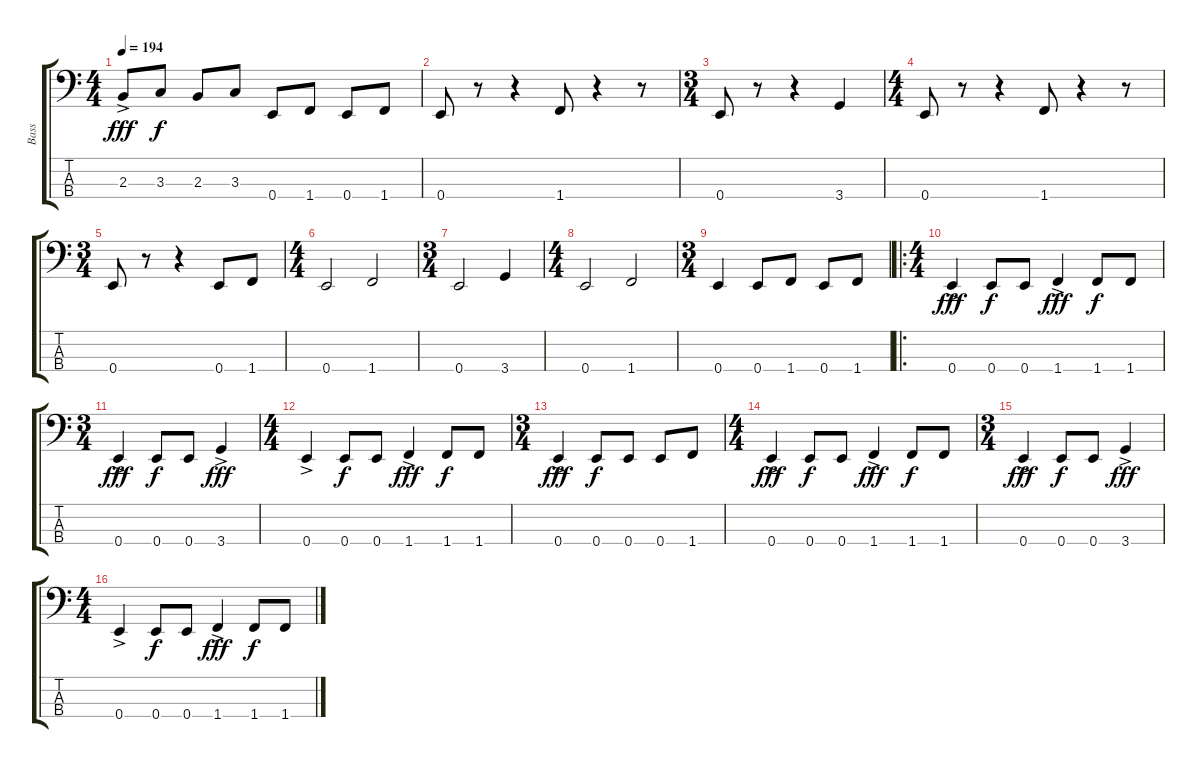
\track ("Bass" "Bass") {instrument electricbasspick}
\staff {score tabs}
\tuning (G2 D2 A1 E1) {hide}
\ts (4 4)
\tempo 194
\clef f4
\ks c
2.3{ac}.8{dy fff instrument electricbasspick} 3.3.8{dy f} 2.3.8 3.3.8 0.4.8 1.4.8 0.4.8 1.4.8 |
0.4.8 r.8 r.4 1.4.8 r.4 r.8 |
\ts (3 4)
0.4.8 r.8 r.4 3.4.4 |
\ts (4 4)
0.4.8 r.8 r.4 1.4.8 r.4 r.8 |
\ts (3 4)
0.4.8 r.8 r.4 0.4.8 1.4.8 |
\ts (4 4)
0.4.2 1.4.2 |
\ts (3 4)
0.4.2 3.4.4 |
\ts (4 4)
0.4.2 1.4.2 |
\ts (3 4)
0.4.4 0.4.8 1.4.8 0.4.8 1.4.8 |
\ro
\ts (4 4)
0.4{ac}.4{dy fff} 0.4.8{dy f} 0.4.8 1.4{ac}.4{dy fff} 1.4.8{dy f} 1.4.8 |
\ts (3 4)
0.4{ac}.4{dy fff} 0.4.8{dy f} 0.4.8 3.4{ac}.4{dy fff} |
\ts (4 4)
0.4{ac}.4 0.4.8{dy f} 0.4.8 1.4{ac}.4{dy fff} 1.4.8{dy f} 1.4.8 |
\ts (3 4)
0.4{ac}.4{dy fff} 0.4.8{dy f} 0.4.8 0.4.8 1.4.8 |
\ts (4 4)
0.4{ac}.4{dy fff} 0.4.8{dy f} 0.4.8 1.4{ac}.4{dy fff} 1.4.8{dy f} 1.4.8 |
\ts (3 4)
0.4{ac}.4{dy fff} 0.4.8{dy f} 0.4.8 3.4{ac}.4{dy fff} |
\ts (4 4)
0.4{ac}.4 0.4.8{dy f} 0.4.8 1.4{ac}.4{dy fff} 1.4.8{dy f} 1.4.8
